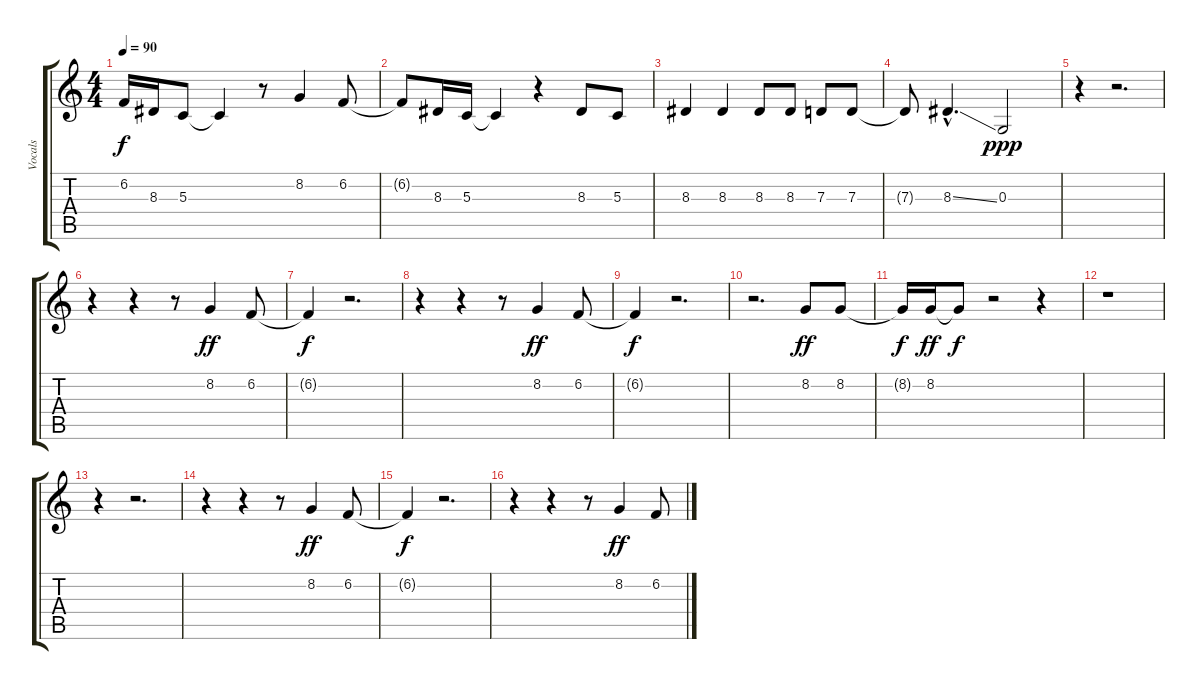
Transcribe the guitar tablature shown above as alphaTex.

\track ("Vocals" "Vocals") {instrument flute}
\staff {score tabs}
\tuning (E4 B3 G3 D3 A2 E2) {hide}
\ts (4 4)
\tempo 90
\clef g2
\ks c
6.2{t}.16{dy f} 8.3.16 5.3.8 5.3{t}.4 r.8 8.2.4 6.2.8 |
6.2{t}.8 8.3.16 5.3.16 5.3{t}.4 r.4 8.3.8 5.3.8 |
8.3.4 8.3.4 8.3.8 8.3.8 7.3.8 7.3.8 |
7.3{t}.8 8.3{ss hac}.4{d} 0.3.2{dy ppp} |
r.4 r.2{d} |
r.4 r.4 r.8 8.2.4{dy ff} 6.2.8 |
6.2{t}.4{dy f} r.2{d} |
r.4 r.4 r.8 8.2.4{dy ff} 6.2.8 |
6.2{t}.4{dy f} r.2{d} |
r.2{d} 8.2.8{dy ff} 8.2.8 |
8.2{t}.16{dy f} 8.2.16{dy ff} 8.2{t}.8{dy f} r.2 r.4 |
r.1 |
r.4 r.2{d} |
r.4 r.4 r.8 8.2.4{dy ff} 6.2.8 |
6.2{t}.4{dy f} r.2{d} |
r.4 r.4 r.8 8.2.4{dy ff} 6.2.8
